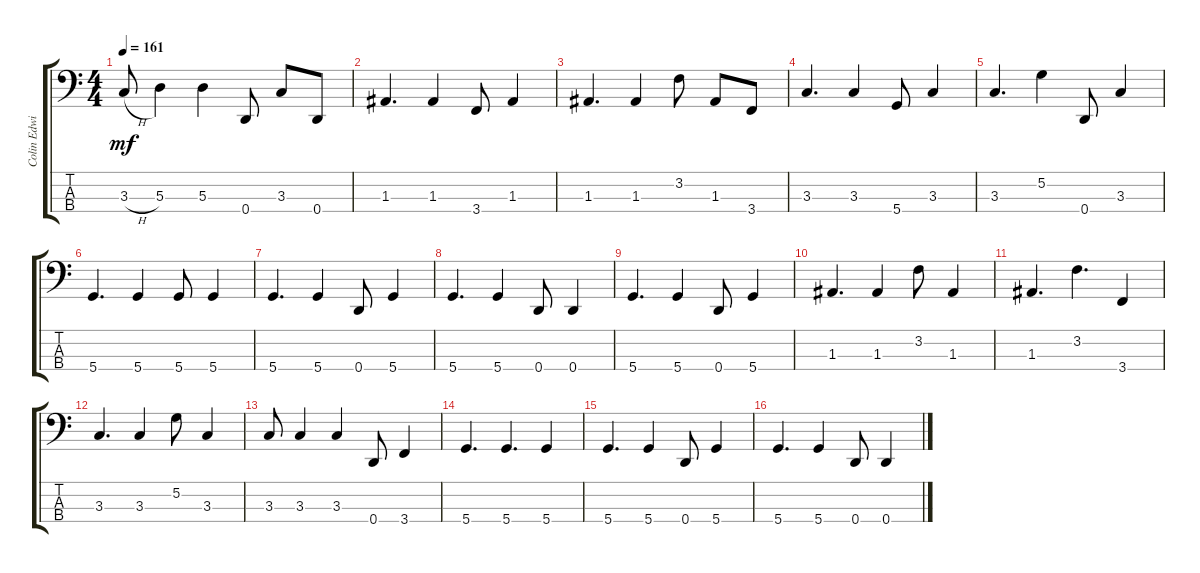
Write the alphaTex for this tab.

\track ("Colin Edwin (Bass)" "Colin Edwi") {instrument electricbassfinger}
\staff {score tabs}
\tuning (G2 D2 A1 D1) {hide}
\ts (4 4)
\tempo 161
\clef f4
\ks c
3.3{h}.8{dy mf} 5.3.4 5.3.4 0.4.8 3.3.8 0.4.8 |
1.3.4{d} 1.3.4 3.4.8 1.3.4 |
1.3.4{d} 1.3.4 3.2.8 1.3.8 3.4.8 |
3.3.4{d} 3.3.4 5.4.8 3.3.4 |
3.3.4{d} 5.2.4 0.4.8 3.3.4 |
5.4.4{d} 5.4.4 5.4.8 5.4.4 |
5.4.4{d} 5.4.4 0.4.8 5.4.4 |
5.4.4{d} 5.4.4 0.4.8 0.4.4 |
5.4.4{d} 5.4.4 0.4.8 5.4.4 |
1.3.4{d} 1.3.4 3.2.8 1.3.4 |
1.3.4{d} 3.2.4{d} 3.4.4 |
3.3.4{d} 3.3.4 5.2.8 3.3.4 |
3.3.8 3.3.4 3.3.4 0.4.8 3.4.4 |
5.4.4{d} 5.4.4{d} 5.4.4 |
5.4.4{d} 5.4.4 0.4.8 5.4.4 |
5.4.4{d} 5.4.4 0.4.8 0.4.4
